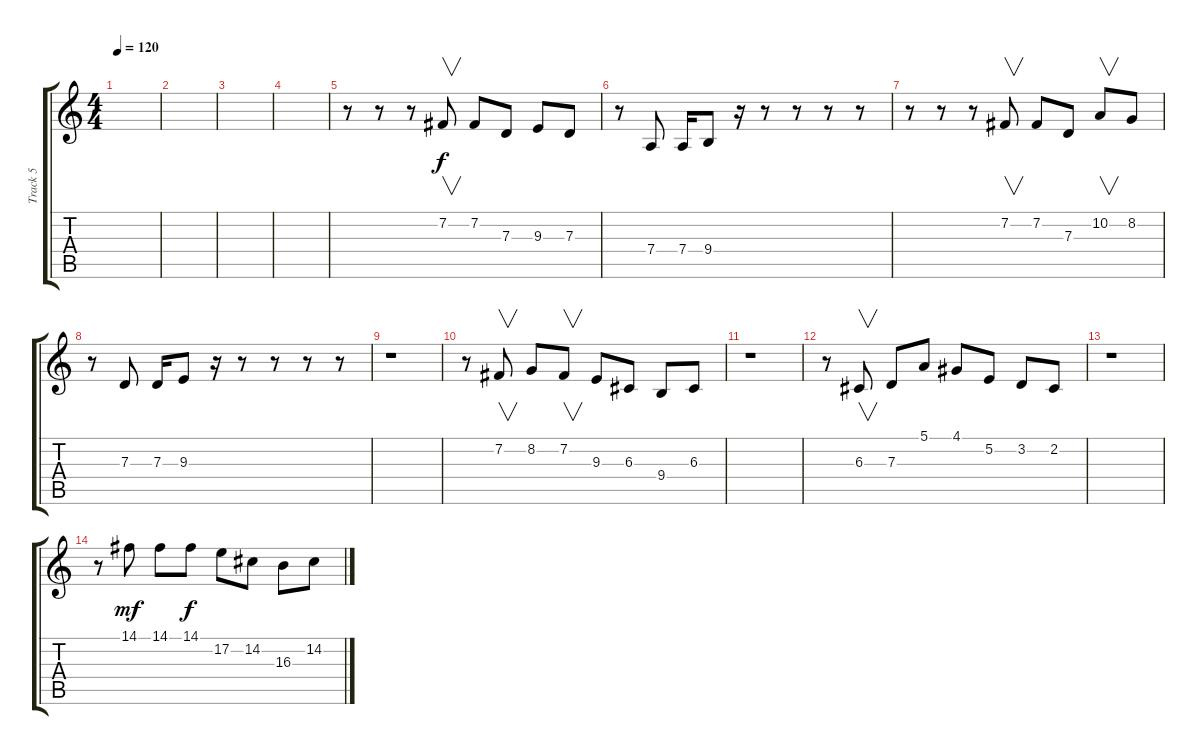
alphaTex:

\track ("Track 5" "Track 5") {instrument shamisen}
\staff {score tabs}
\tuning (E4 B3 G3 D3 A2 E2) {hide}
\ts (4 4)
\tempo 120
\clef g2
\ks c
|
|
|
|
r.8 r.8 r.8 7.2.8{v} 7.2.8 7.3.8 9.3.8 7.3.8 |
r.8 7.4.8 7.4.16 9.4.8 r.16 r.8 r.8 r.8 r.8 |
r.8 r.8 r.8 7.2.8{v} 7.2.8 7.3.8 10.2.8{v} 8.2.8 |
r.8 7.3.8 7.3.16 9.3.8 r.16 r.8 r.8 r.8 r.8 |
r.1 |
r.8 7.2.8{v} 8.2.8 7.2.8{v} 9.3.8 6.3.8 9.4.8 6.3.8 |
r.1 |
r.8 6.3.8{v} 7.3.8 5.1.8 4.1.8 5.2.8 3.2.8 2.2.8 |
r.1 |
r.8 14.1.8{dy mf} 14.1.8 14.1.8{dy f} 17.2.8 14.2.8 16.3.8 14.2.8
